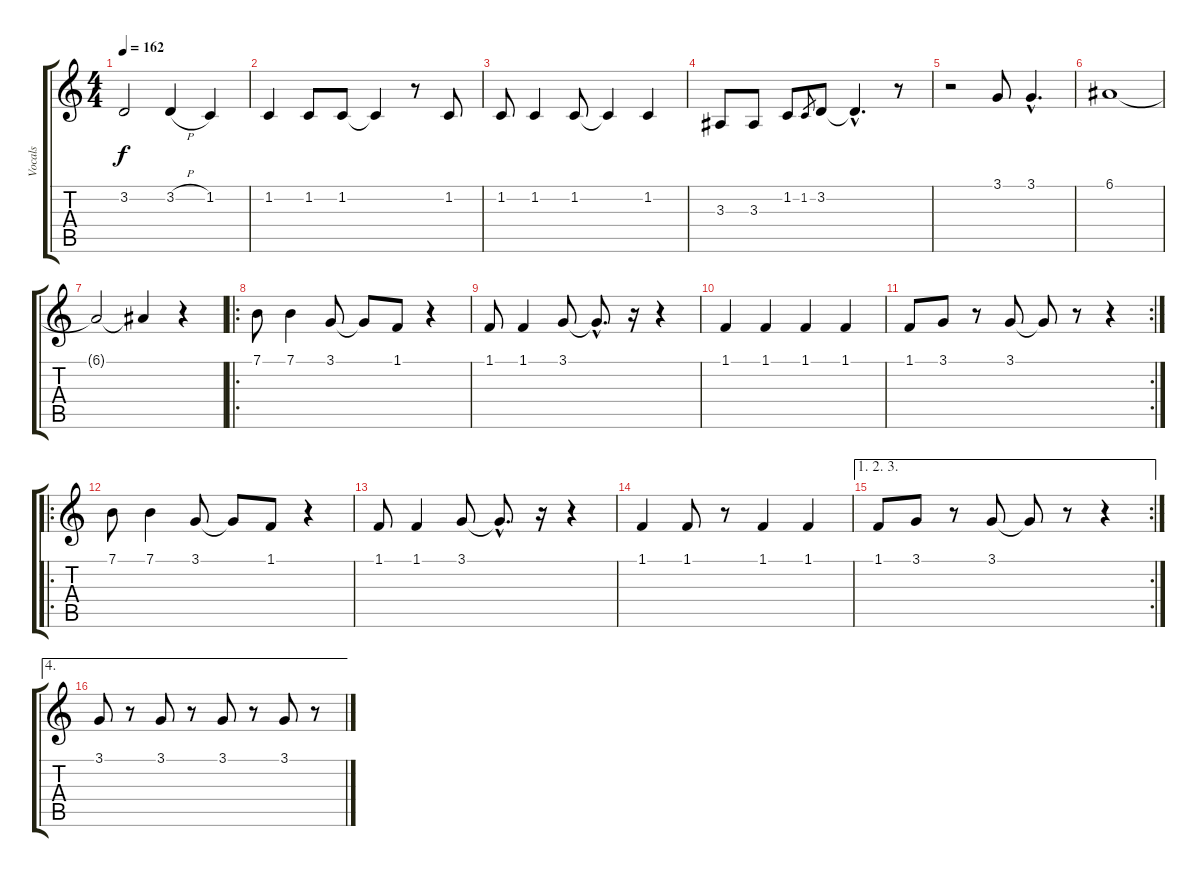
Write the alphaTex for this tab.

\track ("Vocals" "Vocals") {instrument trumpet}
\staff {score tabs}
\tuning (E4 B3 G3 D3 A2 E2) {hide}
\ts (4 4)
\tempo 162
\clef g2
\ks c
3.2.2{dy f} 3.2{h}.4 1.2.4 |
1.2.4 1.2.8 1.2.8 1.2{t}.4 r.8 1.2.8 |
1.2.8 1.2.4 1.2.8 1.2{t}.4 1.2.4 |
3.3.8 3.3.8 1.2.8 1.2.8{gr} 3.2.8 3.2{hac t}.4{d} r.8 |
r.2 3.1.8 3.1{hac}.4{d} |
6.1.1 |
6.1{t}.2 6.1{t}.4 r.4 |
\ro
7.1.8 7.1.4 3.1.8 3.1{t}.8 1.1.8 r.4 |
1.1.8 1.1.4 3.1.8 3.1{hac t}.8{d} r.16 r.4 |
1.1.4 1.1.4 1.1.4 1.1.4 |
\rc 2
1.1.8 3.1.8 r.8 3.1.8 3.1{t}.8 r.8 r.4 |
\ro
7.1.8 7.1.4 3.1.8 3.1{t}.8 1.1.8 r.4 |
1.1.8 1.1.4 3.1.8 3.1{hac t}.8{d} r.16 r.4 |
1.1.4 1.1.8 r.8 1.1.4 1.1.4 |
\ae (1 2 3)
\rc 2
1.1.8 3.1.8 r.8 3.1.8 3.1{t}.8 r.8 r.4 |
\ae 4
3.1.8 r.8 3.1.8 r.8 3.1.8 r.8 3.1.8 r.8
